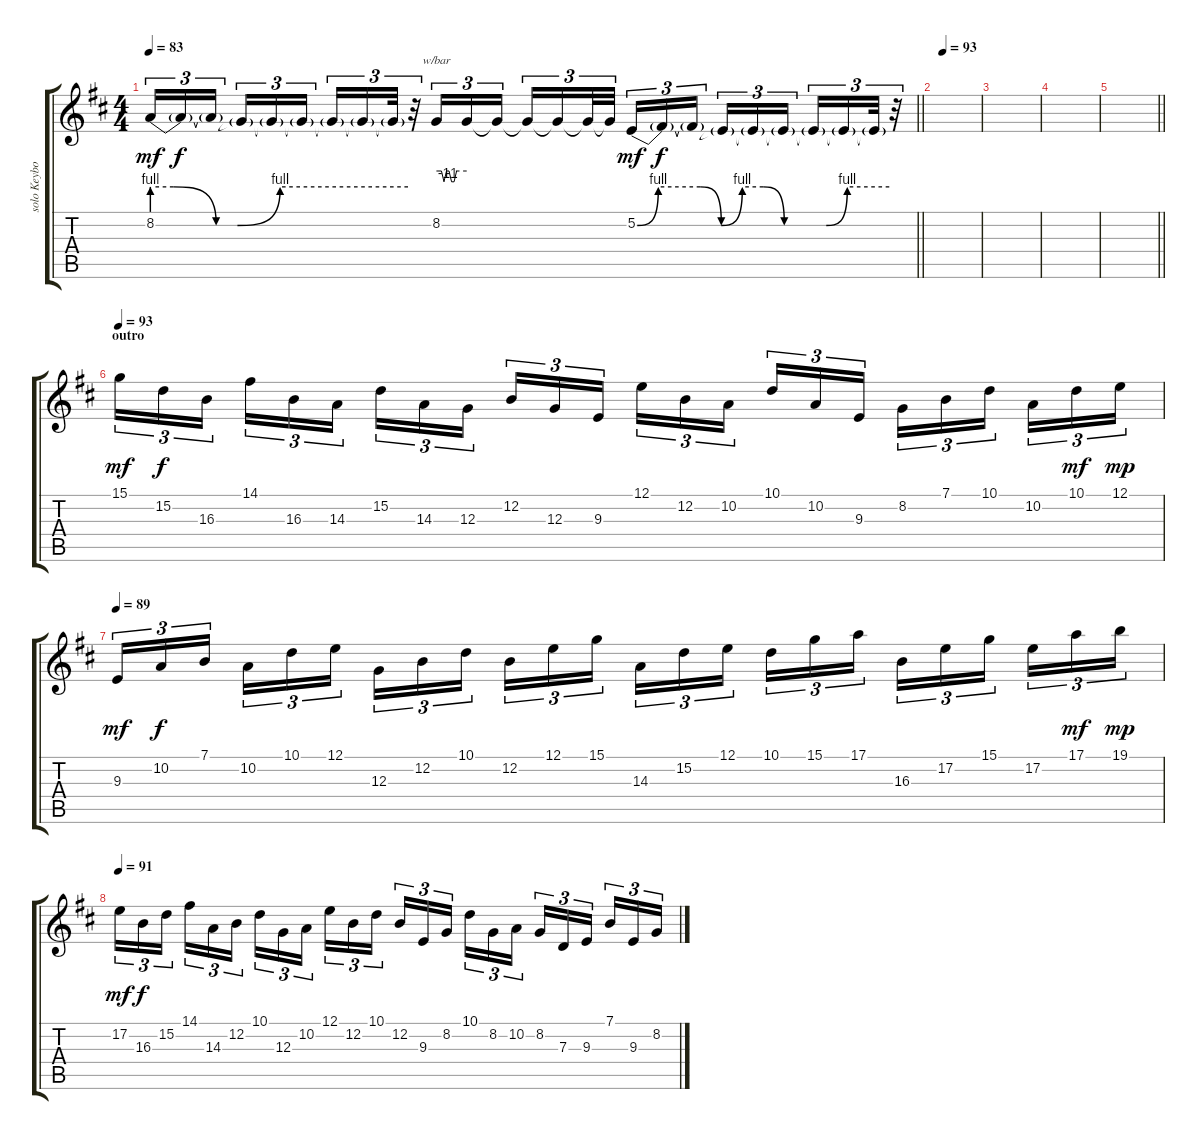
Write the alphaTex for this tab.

\track ("solo Keyboard and Guitar" "solo Keybo") {instrument lead8bassandlead}
\staff {score tabs}
\tuning (E4 B3 G3 D3 A2 E2) {hide}
\ts (4 4)
\tempo 83
\clef g2
\barLineRight lightlight
\ks d
8.2{be (custom 0 4 5 4 15 0 20 0 30 4 60 4)}.16{tu (3 2) dy mf} 8.2{t}.16{tu (3 2) dy f} 8.2{t}.16{tu (3 2) beam splitsecondary} 8.2{t}.16{tu (3 2)} 8.2{t}.16{tu (3 2)} 8.2{t}.16{tu (3 2)} 8.2{t}.16{tu (3 2)} 8.2{t}.16{tu (3 2)} 8.2{t}.32{tu (3 2)} r.32{tu (3 2)} 8.2.16{tu (3 2) tbe (custom default 0 0 10 0 15 -4 20 0 25 0 30 -4 35 -4 40 0 60 0)} 8.2{t}.16{tu (3 2)} 8.2{t}.16{tu (3 2)} 8.2{t}.16{tu (3 2)} 8.2{t}.16{tu (3 2)} 8.2{t}.32{tu (3 2)} 8.2{t}.32{tu (3 2) beam splitsecondary} 5.2{be (custom 0 0 5 4 15 4 20 0 25 4 30 4 35 0 45 0 50 4 60 4)}.16{tu (3 2) dy mf} 5.2{t}.16{tu (3 2) dy f} 5.2{t}.16{tu (3 2)} 5.2{t}.16{tu (3 2)} 5.2{t}.16{tu (3 2)} 5.2{t}.16{tu (3 2) beam splitsecondary} 5.2{t}.16{tu (3 2)} 5.2{t}.16{tu (3 2)} 5.2{t}.32{tu (3 2)} r.32{tu (3 2)} |
\tempo (93 0.16666666666666666)
|
|
|
\barLineRight lightlight
|
\section ("" "outro")
\tempo 93
15.1.16{tu (3 2) dy mf} 15.2.16{tu (3 2) dy f} 16.3.16{tu (3 2) beam splitsecondary} 14.1.16{tu (3 2)} 16.3.16{tu (3 2)} 14.3.16{tu (3 2)} 15.2.16{tu (3 2)} 14.3.16{tu (3 2)} 12.3.16{tu (3 2) beam splitsecondary} 12.2.16{tu (3 2)} 12.3.16{tu (3 2)} 9.3.16{tu (3 2)} 12.1.16{tu (3 2)} 12.2.16{tu (3 2)} 10.2.16{tu (3 2) beam splitsecondary} 10.1.16{tu (3 2)} 10.2.16{tu (3 2)} 9.3.16{tu (3 2)} 8.2.16{tu (3 2)} 7.1.16{tu (3 2)} 10.1.16{tu (3 2) beam splitsecondary} 10.2.16{tu (3 2)} 10.1.16{tu (3 2) dy mf} 12.1.16{tu (3 2) dy mp} |
\tempo 89
9.3.16{tu (3 2) dy mf} 10.2.16{tu (3 2) dy f} 7.1.16{tu (3 2) beam splitsecondary} 10.2.16{tu (3 2)} 10.1.16{tu (3 2)} 12.1.16{tu (3 2)} 12.3.16{tu (3 2)} 12.2.16{tu (3 2)} 10.1.16{tu (3 2) beam splitsecondary} 12.2.16{tu (3 2)} 12.1.16{tu (3 2)} 15.1.16{tu (3 2)} 14.3.16{tu (3 2)} 15.2.16{tu (3 2)} 12.1.16{tu (3 2) beam splitsecondary} 10.1.16{tu (3 2)} 15.1.16{tu (3 2)} 17.1.16{tu (3 2)} 16.3.16{tu (3 2)} 17.2.16{tu (3 2)} 15.1.16{tu (3 2) beam splitsecondary} 17.2.16{tu (3 2)} 17.1.16{tu (3 2) dy mf} 19.1.16{tu (3 2) dy mp} |
\tempo 91
17.2.16{tu (3 2) dy mf} 16.3.16{tu (3 2) dy f} 15.2.16{tu (3 2) beam splitsecondary} 14.1.16{tu (3 2)} 14.3.16{tu (3 2)} 12.2.16{tu (3 2)} 10.1.16{tu (3 2)} 12.3.16{tu (3 2)} 10.2.16{tu (3 2) beam splitsecondary} 12.1.16{tu (3 2)} 12.2.16{tu (3 2)} 10.1.16{tu (3 2)} 12.2.16{tu (3 2)} 9.3.16{tu (3 2)} 8.2.16{tu (3 2) beam splitsecondary} 10.1.16{tu (3 2)} 8.2.16{tu (3 2)} 10.2.16{tu (3 2)} 8.2.16{tu (3 2)} 7.3.16{tu (3 2)} 9.3.16{tu (3 2) beam splitsecondary} 7.1.16{tu (3 2)} 9.3.16{tu (3 2)} 8.2.16{tu (3 2)}
